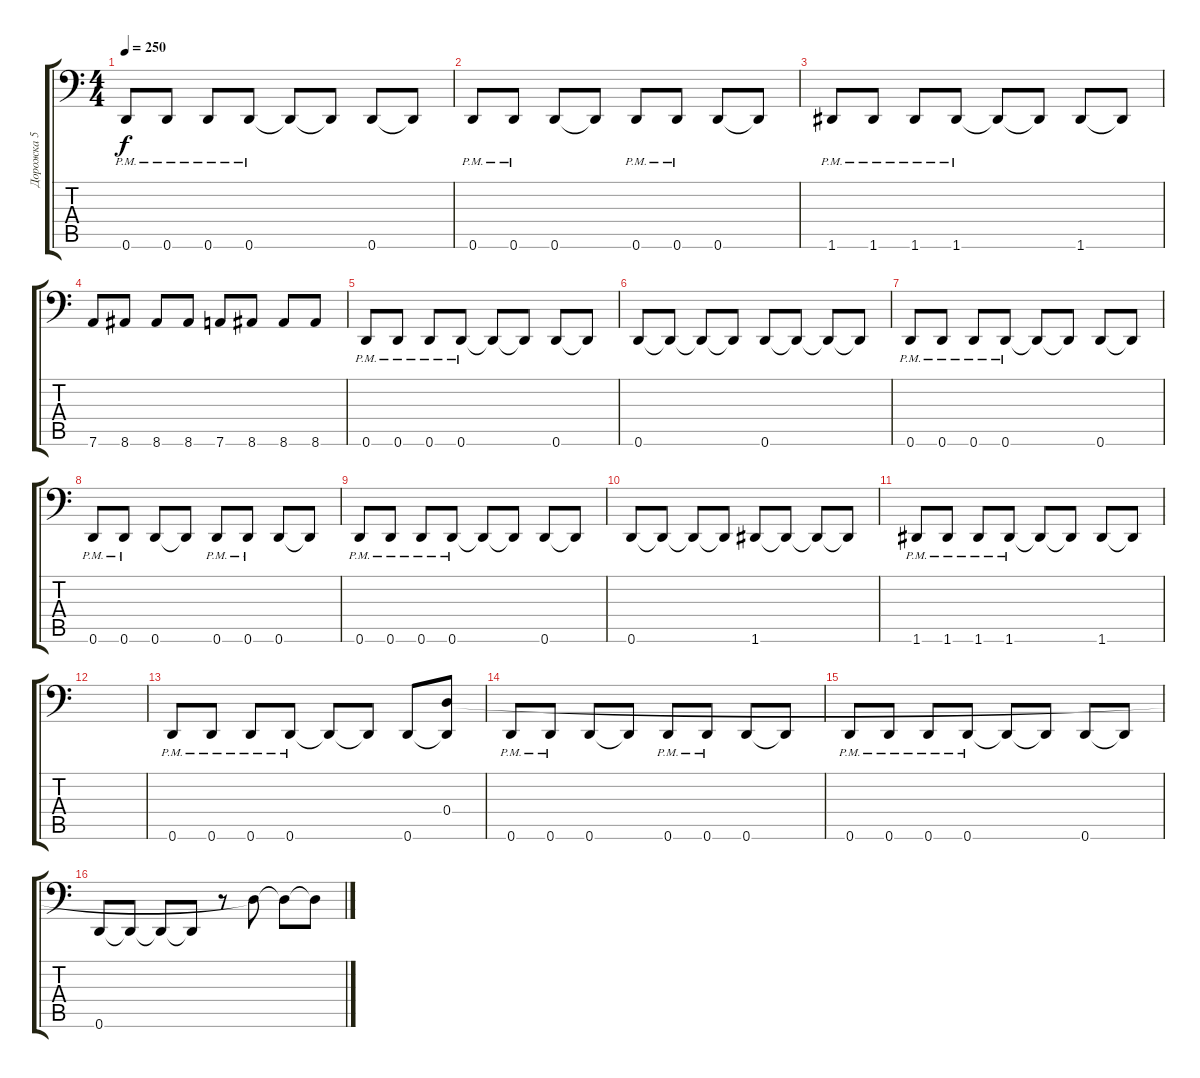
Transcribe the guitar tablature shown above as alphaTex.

\track ("Дорожка 5" "Дорожка 5") {instrument electricbasspick}
\staff {score tabs}
\tuning (E4 B3 G3 D2 A1 D1) {hide}
\ts (4 4)
\tempo 250
\clef f4
\ks c
0.6{pm}.8{dy f} 0.6{pm}.8 0.6{pm}.8 0.6{pm}.8 0.6{t}.8 0.6{t}.8 0.6.8 0.6{t}.8 |
0.6{pm}.8 0.6{pm}.8 0.6.8 0.6{t}.8 0.6{pm}.8 0.6{pm}.8 0.6.8 0.6{t}.8 |
1.6{pm}.8 1.6{pm}.8 1.6{pm}.8 1.6{pm}.8 1.6{t}.8 1.6{t}.8 1.6.8 1.6{t}.8 |
7.6.8 8.6.8 8.6.8 8.6.8 7.6.8 8.6.8 8.6.8 8.6.8 |
0.6{pm}.8 0.6{pm}.8 0.6{pm}.8 0.6{pm}.8 0.6{t}.8 0.6{t}.8 0.6.8 0.6{t}.8 |
0.6.8 0.6{t}.8 0.6{t}.8 0.6{t}.8 0.6.8 0.6{t}.8 0.6{t}.8 0.6{t}.8 |
0.6{pm}.8 0.6{pm}.8 0.6{pm}.8 0.6{pm}.8 0.6{t}.8 0.6{t}.8 0.6.8 0.6{t}.8 |
0.6{pm}.8 0.6{pm}.8 0.6.8 0.6{t}.8 0.6{pm}.8 0.6{pm}.8 0.6.8 0.6{t}.8 |
0.6{pm}.8 0.6{pm}.8 0.6{pm}.8 0.6{pm}.8 0.6{t}.8 0.6{t}.8 0.6.8 0.6{t}.8 |
0.6.8 0.6{t}.8 0.6{t}.8 0.6{t}.8 1.6.8 1.6{t}.8 1.6{t}.8 1.6{t}.8 |
1.6{pm}.8 1.6{pm}.8 1.6{pm}.8 1.6{pm}.8 1.6{t}.8 1.6{t}.8 1.6.8 1.6{t}.8 |
|
0.6{pm}.8 0.6{pm}.8 0.6{pm}.8 0.6{pm}.8 0.6{t}.8 0.6{t}.8 0.6.8 (0.4 0.6{t}).8 |
0.6{pm}.8 0.6{pm}.8 0.6.8 0.6{t}.8 0.6{pm}.8 0.6{pm}.8 0.6.8 0.6{t}.8 |
0.6{pm}.8 0.6{pm}.8 0.6{pm}.8 0.6{pm}.8 0.6{t}.8 0.6{t}.8 0.6.8 0.6{t}.8 |
0.6.8 0.6{t}.8 0.6{t}.8 0.6{t}.8 r.8 0.4{t}.8 0.4{t}.8 0.4{t}.8
